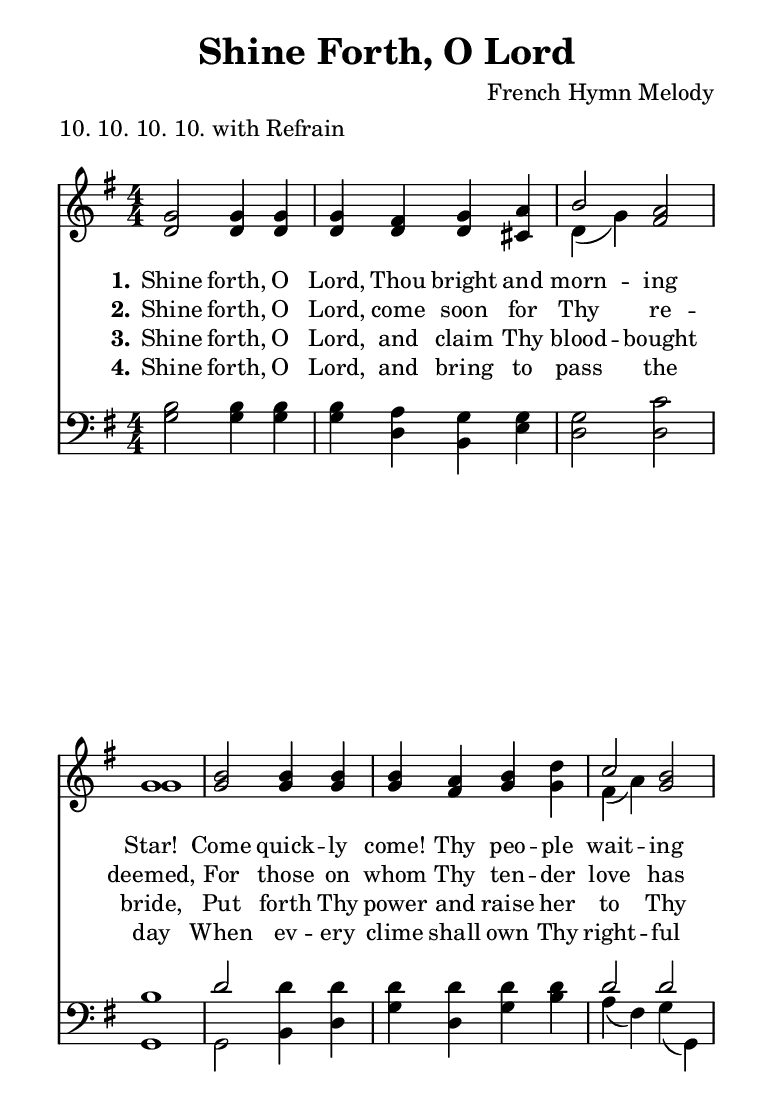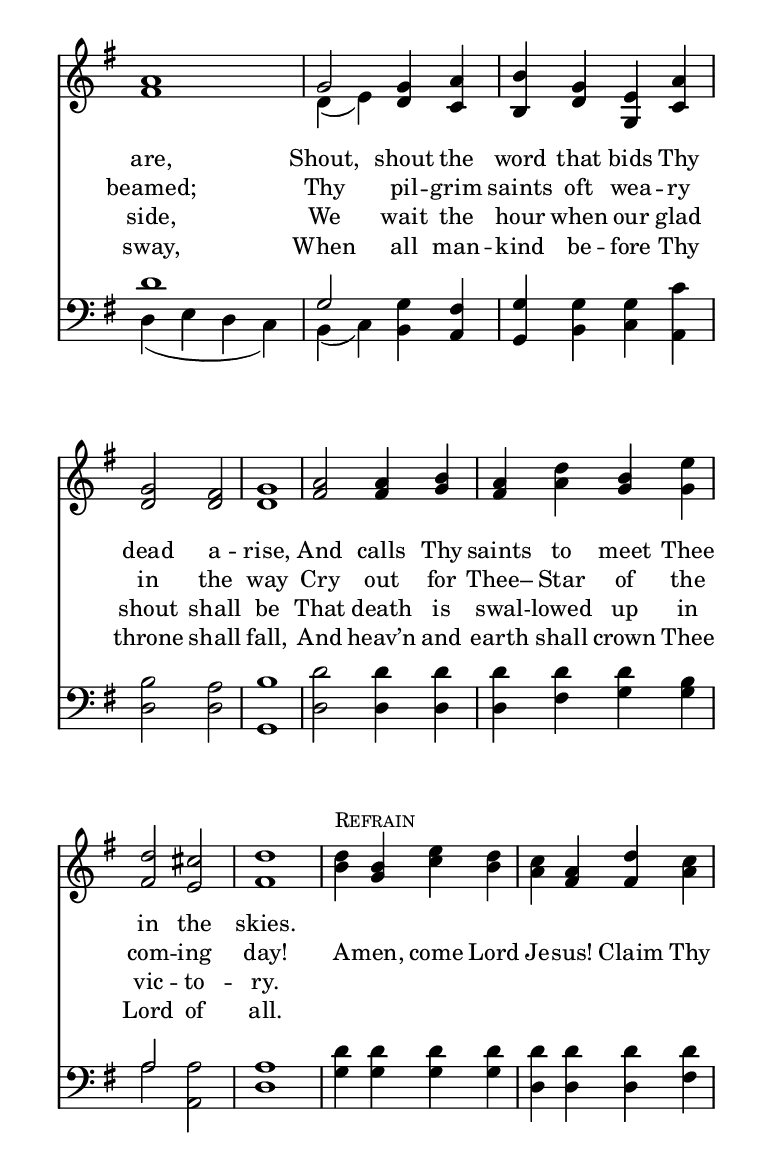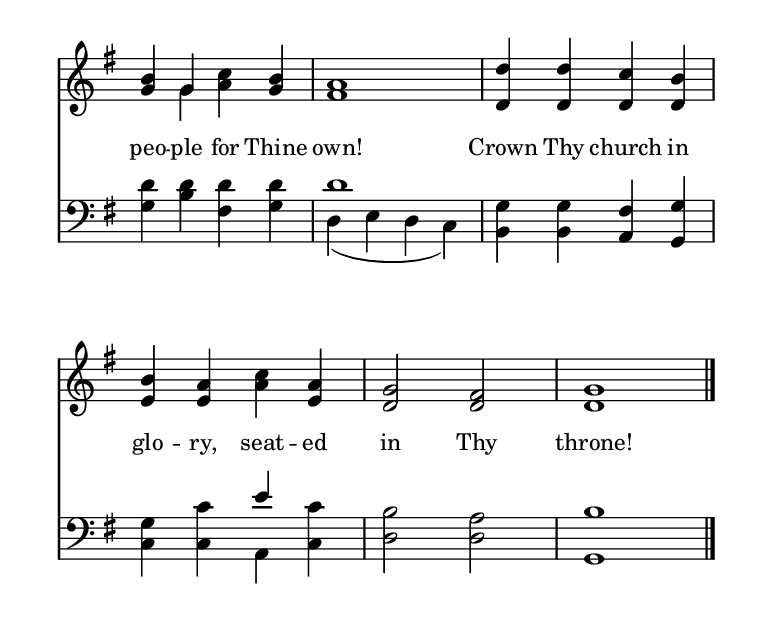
\include "common/global.ily"
\paper {
  \include "common/paper.ily"
}

\header{
  hymnnumber = "203"
  title = "Shine Forth, O Lord"
  tunename = "Viens, Seigneur"
  meter = "10. 10. 10. 10. with Refrain"
  poet = ""
  composer = "French Hymn Melody"
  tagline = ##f
}

global = {
  \include "common/overrides.ily"
  \override Staff.TimeSignature.style = #'numbered
  \time 4/4
  \override Score.MetronomeMark.transparent = ##t % hide all fermata changes too
  \tempo 4=120
  \key g \major
  \autoBeamOff
}

notesSoprano = {
\global
\relative c'' {

  g2 g4 g | g fis g a | b2 a | g1 |
  b2 b4 b | b a b d | c2 b | a1 |
  g2 g4 a | b g e a | g2 fis | g1 |
  a2 a4 b | a d b e | d2 cis | d1 |

  << s^\markup { \small \caps "Refrain" }
  { d4 b e d | c a d c | b g c b | a1 } >>
  d4 d c b | b a c a | g2 fis | g1 |

  \bar "|."

}
}

notesAlto = {
\global
\relative e' {

  d2 d4 d | d d d cis | d( g) fis2 | g1 |
  g2 g4 g | g fis g g | fis( a) g2 | fis1 |
  d4( e) d c | b d g, c | d2 d | d1 |
  fis2 fis4 g | fis4 a g g | fis2 e | fis1 |

  b4 g c b | a fis fis a | g g a g | fis1 |
  d4 d d d | e e a e | d2 d | d1 |

}
}

notesTenor = {
\global
\relative a {

  b2 b4 b | b a g g | g2 c | b1 |
  d2 d4 d | d d d d | d2 d | d1 |
  g,2 g4 fis | g g g c | b2 a | b1 |
  d2 d4 d | d d d b | a2 a | a1 |

  d4 d d d | d d d d | d d d d | d1 |
  g,4 g fis g | g c e c | b2 a | b1 |

}
}

notesBass = {
\global
\relative f {

  g2 g4 g | g d b e | d2 d | g,1 |
  g2 b4 d | g d g b | a( fis) g( g,) | d'4( e d c)
  b4( c) b a | g b c a | d2 d | g,1 |
  d'2 d4 d | d fis g g | a2 a, | d1 |

  g4 g g g | d d d fis | g b fis g | d( e d c)
  b4 b a g | c c a c | d2 d | g,1 |

}
}

Refrain = \lyricmode {

{ \eogbreak }

A -- men, come Lord Je -- sus! Claim Thy peo -- ple for Thine own!
Crown Thy church in glo -- ry, seat -- ed in Thy throne!

}

wordsA = \lyricmode {
\set stanza = "1."

Shine forth, O Lord, Thou bright and morn -- ing Star!
Come quick -- ly come! Thy peo -- ple wait -- ing are,
Shout, shout the word that bids Thy dead a -- rise,
And calls Thy saints to meet Thee in the skies.

}

wordsB = \lyricmode {
\set stanza = "2."

Shine forth, O Lord, come soon for Thy re -- deemed,
For those on whom Thy ten -- der love has beamed;
Thy pil -- grim saints oft wea -- ry in the way
Cry out for Thee– Star of the com -- ing day!

\Refrain

}

wordsC = \lyricmode {
\set stanza = "3."

Shine forth, O Lord, and claim Thy blood -- bought bride,
Put forth Thy power and raise her to Thy side,
We wait the hour when our glad shout shall be
That death is swal -- lowed up in vic -- to -- ry.

}

wordsD = \lyricmode {
\set stanza = "4."

Shine forth, O Lord, and bring to pass the day
When ev -- ery clime shall own Thy right -- ful sway,
When all man -- kind be -- fore Thy throne shall fall,
And heav’n and earth shall crown Thee Lord of all.

}

\score {
  \context ChoirStaff <<
    \context Staff = upper <<
      \set ChoirStaff.systemStartDelimiter = #'SystemStartBar
      \set ChoirStaff.printPartCombineTexts = ##f
      \partcombine #'(2 . 9) \notesSoprano \notesAlto
      \context NullVoice = sopranos { \voiceOne << \notesSoprano >> }
      \context NullVoice = altos { \voiceTwo << \notesAlto >> }
      \context Lyrics = one   \lyricsto sopranos \wordsA
      \context Lyrics = two   \lyricsto sopranos \wordsB
      \context Lyrics = three \lyricsto sopranos \wordsC
      \context Lyrics = four  \lyricsto sopranos \wordsD
    >>
    \context Staff = men <<
      \clef bass
      \set ChoirStaff.printPartCombineTexts = ##f
      \partcombine #'(2 . 9) \notesTenor \notesBass
      \context NullVoice = tenors { \voiceOne << \notesTenor >> }
      \context NullVoice = basses { \voiceTwo << \notesBass >> }
    >>
  >>
  \layout {
    \include "common/layout.ily"
  }
  \midi{
    \include "common/midi.ily"
  }
}

\version "2.19.49"  % necessary for upgrading to future LilyPond versions.

% vi:set et ts=2 sw=2 ai nocindent syntax=lilypond:
